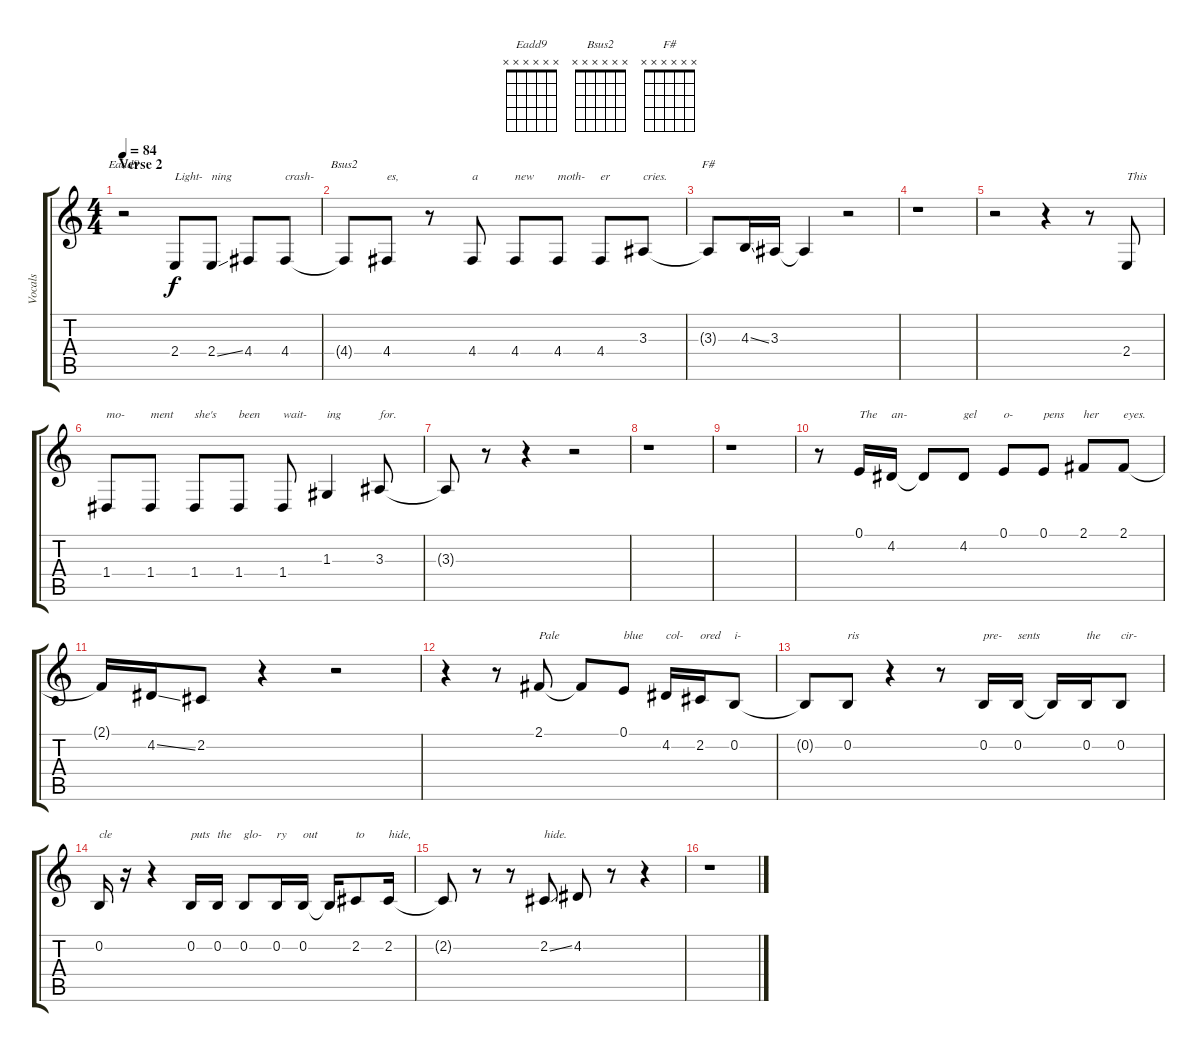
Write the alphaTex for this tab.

\track ("Vocals" "Vocals") {instrument lead6voice}
\staff {score tabs}
\tuning (E4 B3 G3 D3 A2 E2) {hide}
\chord ("Eadd9" x x x x x x)
\chord ("Bsus2" x x x x x x)
\chord ("F#" x x x x x x)
\ts (4 4)
\section ("" "Verse 2")
\tempo 84
\clef g2
\ks c
r.2{ch "Eadd9" dy f} 2.4.8{txt "Light-"} 2.4{ss}.8{txt "ning"} 4.4.8 4.4.8{txt "crash-"} |
4.4{t}.8{ch "Bsus2"} 4.4.8{txt "es,"} r.8 4.4.8{txt "a"} 4.4.8{txt "new"} 4.4.8{txt "moth-"} 4.4.8{txt "er"} 3.3.8{txt "cries."} |
3.3{t}.8{ch "F#"} 4.3{ss}.16 3.3.16 3.3{t}.4 r.2 |
r.1 |
r.2 r.4 r.8 2.4.8{txt "This"} |
1.4.8{txt "mo-"} 1.4.8{txt "ment"} 1.4.8{txt "she's"} 1.4.8{txt "been"} 1.4.8{txt "wait-"} 1.3.4{txt "ing"} 3.3.8{txt "for."} |
3.3{t}.8 r.8 r.4 r.2 |
r.1 |
r.1 |
r.8 0.1.16{txt "The"} 4.2.16{txt "an-"} 4.2{t}.8 4.2.8{txt "gel"} 0.1.8{txt "o-"} 0.1.8{txt "pens"} 2.1.8{txt "her"} 2.1.8{txt "eyes."} |
2.1{t}.16 4.2{ss}.16 2.2.8 r.4 r.2 |
r.4 r.8 2.1.8{txt "Pale"} 2.1{t}.8 0.1.8{txt "blue"} 4.2.16{txt "col-"} 2.2.16{txt "ored"} 0.2.8{txt "i-"} |
0.2{t}.8 0.2.8{txt "ris"} r.4 r.8 0.2.16{txt "pre-"} 0.2.16{txt "sents"} 0.2{t}.16 0.2.16{txt "the"} 0.2.8{txt "cir-"} |
0.2.16{txt "cle"} r.16 r.4 0.2.16{txt "puts"} 0.2.16{txt "the"} 0.2.8{txt "glo-"} 0.2.16{txt "ry"} 0.2.16{txt "out"} 0.2{t}.16 2.2.8{txt "to"} 2.2.16{txt "hide,"} |
2.2{t}.8 r.8 r.8 2.2{ss}.8{txt "hide."} 4.2.8 r.8 r.4 |
r.1
